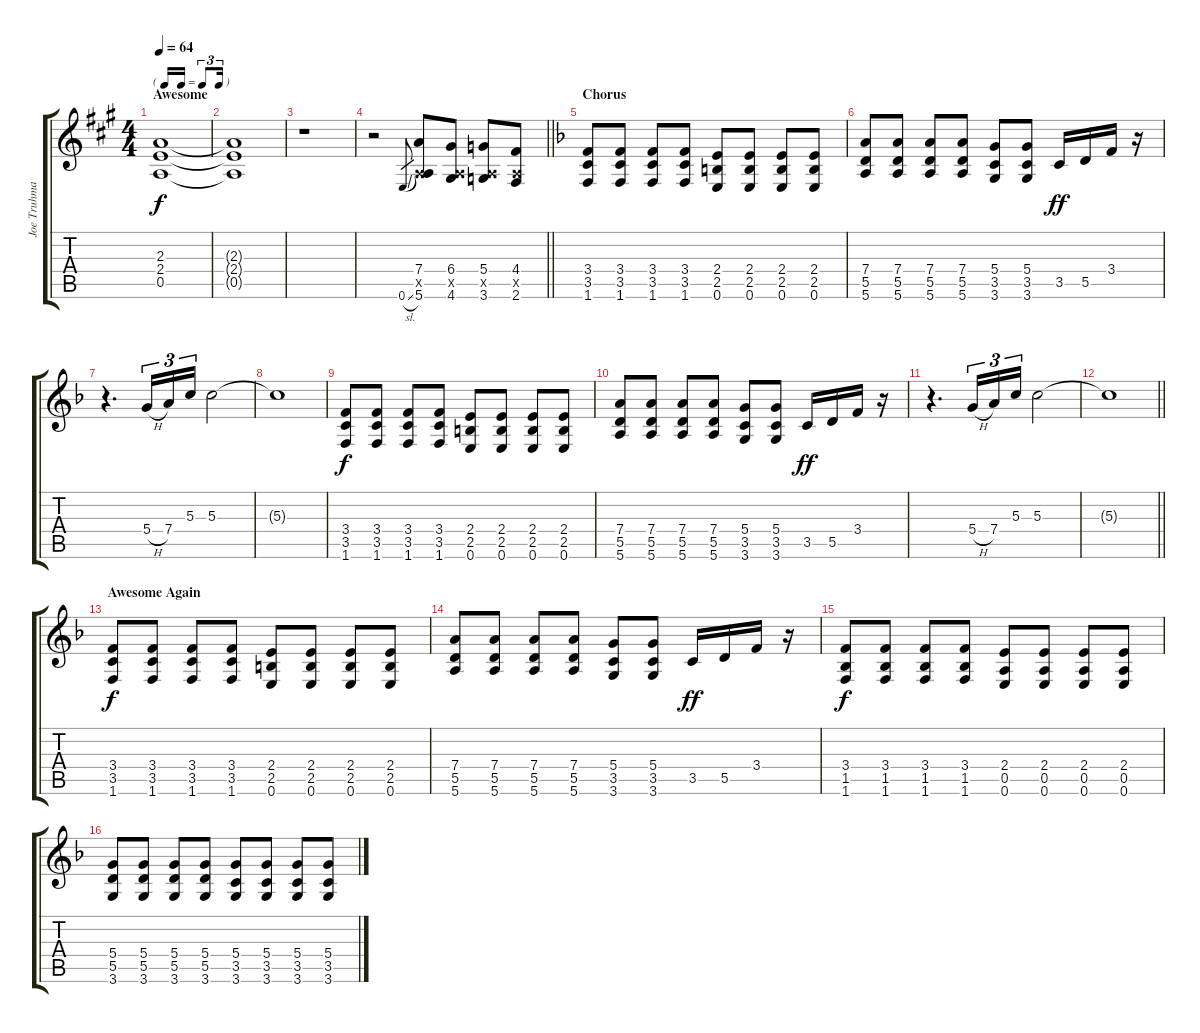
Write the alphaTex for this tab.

\track ("Joe Truhman" "Joe Truhma") {instrument distortionguitar}
\staff {score tabs}
\tuning (E4 B3 G3 D3 A2 E2) {hide}
\ts (4 4)
\tf triplet16th
\section ("" "Awesome")
\tempo 64
\clef g2
\ks a
(2.3 2.4 0.5).1{dy f volume 3} |
(2.3{t} 2.4{t} 0.5{t}).1 |
r.1 |
\barLineRight lightlight
r.2{volume 13} 0.6{sl}.8{gr} (7.4 0.5{x} 5.6).8 (6.4 0.5{x} 4.6).8 (5.4 0.5{x} 3.6).8 (4.4 0.5{x} 2.6).8 |
\section ("" "Chorus")
\ks f
(3.4 3.5 1.6).8 (3.4 3.5 1.6).8 (3.4 3.5 1.6).8 (3.4 3.5 1.6).8 (2.4 2.5 0.6).8 (2.4 2.5 0.6).8 (2.4 2.5 0.6).8 (2.4 2.5 0.6).8 |
(7.4 5.5 5.6).8 (7.4 5.5 5.6).8 (7.4 5.5 5.6).8 (7.4 5.5 5.6).8 (5.4 3.5 3.6).8 (5.4 3.5 3.6).8 3.5.16{dy ff} 5.5.16 3.4.16 r.16 |
r.4{d} 5.4{h}.16{tu (3 2)} 7.4.16{tu (3 2)} 5.3.16{tu (3 2)} 5.3.2 |
5.3{t}.1 |
(3.4 3.5 1.6).8{dy f} (3.4 3.5 1.6).8 (3.4 3.5 1.6).8 (3.4 3.5 1.6).8 (2.4 2.5 0.6).8 (2.4 2.5 0.6).8 (2.4 2.5 0.6).8 (2.4 2.5 0.6).8 |
(7.4 5.5 5.6).8 (7.4 5.5 5.6).8 (7.4 5.5 5.6).8 (7.4 5.5 5.6).8 (5.4 3.5 3.6).8 (5.4 3.5 3.6).8 3.5.16{dy ff} 5.5.16 3.4.16 r.16 |
r.4{d} 5.4{h}.16{tu (3 2)} 7.4.16{tu (3 2)} 5.3.16{tu (3 2)} 5.3.2 |
\barLineRight lightlight
5.3{t}.1 |
\section ("" "Awesome Again")
(3.4 3.5 1.6).8{dy f} (3.4 3.5 1.6).8 (3.4 3.5 1.6).8 (3.4 3.5 1.6).8 (2.4 2.5 0.6).8 (2.4 2.5 0.6).8 (2.4 2.5 0.6).8 (2.4 2.5 0.6).8 |
(7.4 5.5 5.6).8 (7.4 5.5 5.6).8 (7.4 5.5 5.6).8 (7.4 5.5 5.6).8 (5.4 3.5 3.6).8 (5.4 3.5 3.6).8 3.5.16{dy ff} 5.5.16 3.4.16 r.16 |
(3.4 1.5 1.6).8{dy f} (3.4 1.5 1.6).8 (3.4 1.5 1.6).8 (3.4 1.5 1.6).8 (2.4 0.5 0.6).8 (2.4 0.5 0.6).8 (2.4 0.5 0.6).8 (2.4 0.5 0.6).8 |
(5.4 5.5 3.6).8 (5.4 5.5 3.6).8 (5.4 5.5 3.6).8 (5.4 5.5 3.6).8 (5.4 3.5 3.6).8 (5.4 3.5 3.6).8 (5.4 3.5 3.6).8 (5.4 3.5 3.6).8
